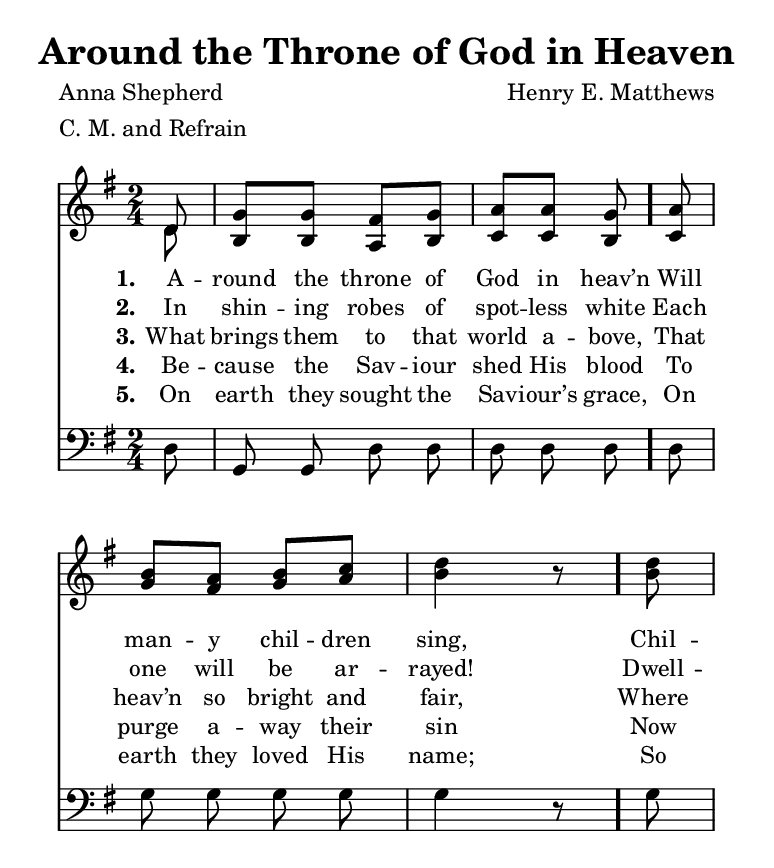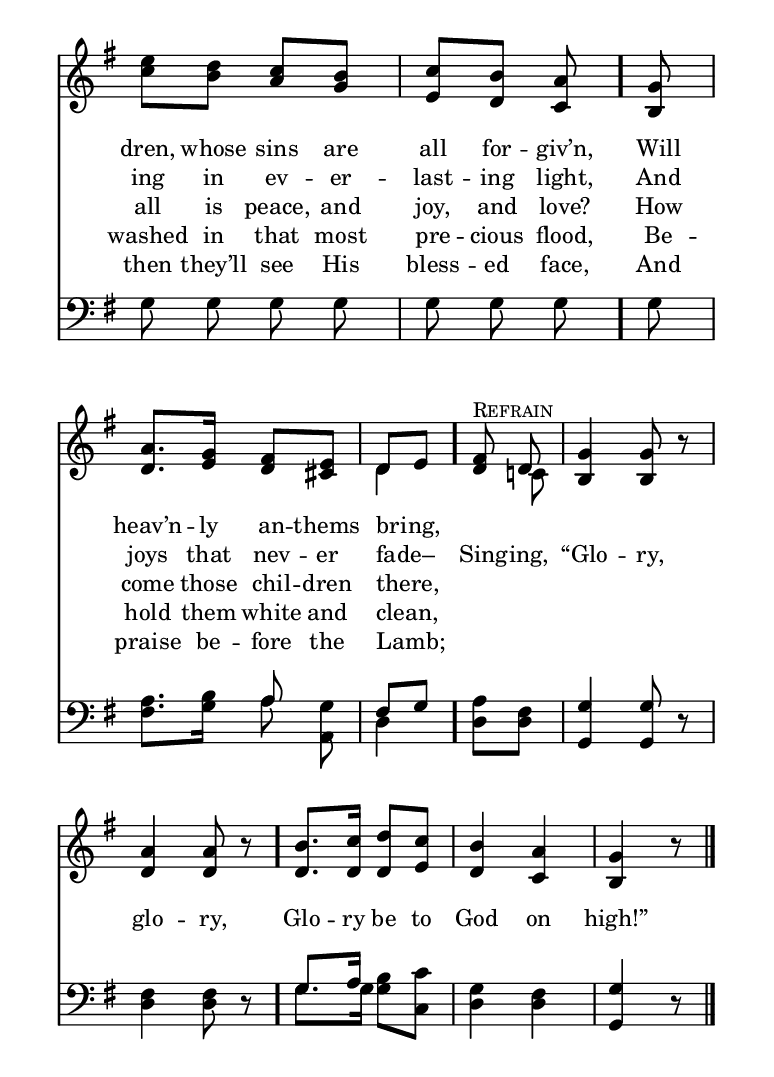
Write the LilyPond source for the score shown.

\include "common/global.ily"
\paper {
  \include "common/paper.ily"
  ragged-bottom = ##t
}

\header{
  hymnnumber = "294"
  title = "Around the Throne of God in Heaven"
  tunename = ""
  meter = "C. M. and Refrain"
  poet = "Anna Shepherd"
  composer = "Henry E. Matthews"
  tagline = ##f
}

global = {
  \include "common/overrides.ily"
  \override Staff.TimeSignature.style = #'numbered
  \time 2/4
  \override Score.MetronomeMark.transparent = ##t % hide all fermata changes too
  \tempo 8=130
  \key g \major
  \partial 8
  \autoBeamOff
}

notesSoprano = {
\global
\relative c' {

  d8 | g g fis g | a a g
  a8 | b a b c | d4 r8
  d8 | e d c b | c b a
  g8 | a8. g16 fis8 e | d8[ e]

  << s^\markup { \small \caps "Refrain" }
  { fis8 d | g4 g8 r | a4 a8 r } >>
  b8. c16 d8 c | b4 a | g r8

  \bar "|."

}
}

notesAlto = {
\global
\relative e' {

  d8 | b b a b | c c b
  c8 | g' fis g a | b4 r8
  b8 | c b a g | e d c
  b8 | d8. e16 d8 cis8 | d4

  d8 c! | b4 b8 r | d4 d8 r
  d8. d16 d8 e | d4 c | b r8

}
}

notesTenor = {
\global
\relative a {

  r8 | r2 | r4. % TODO original has centered "whole-measure rest", instead of off-center half rest
  r8 | r2 | r4.
  r8 | r2 | r4.
  r8 | a8. b16 a8 g | fis8[ g]

  a8 fis | g4 g8 r | fis4 fis8 r
  g8. a16 b8 c | g4 fis | g4 r8

}
}

notesBass = {
\global
\relative f {

  d8 | g, g d' d | d d d
  d8 | g g g g | g4 r8
  g8 | g g g g | g g g
  g8 | fis8. g16 a8 a, | d4

  d8 d | g,4 g8 r | d'4 d8 r
  g8. g16 g8 c, | d4 d | g,4 r8

}
}

Refrain = \lyricmode {

Sing -- ing, “Glo -- ry, glo -- ry, \bar "."
Glo -- ry be to God on high!” \bar "."

}

wordsA = \lyricmode {
\set stanza = "1."

A -- round the throne of God in heav’n \bar "."
Will man -- y chil -- dren sing, \bar "."
Chil -- dren, whose sins are all for -- giv’n, \bar "."
Will heav’n -- ly an -- thems bring, \bar "."

}

wordsB = \lyricmode {
\set stanza = "2."

In shin -- ing robes of spot -- less white
Each one will be ar -- rayed!
Dwell -- ing in ev -- er -- last -- ing light,
And joys that nev -- er fade–

\Refrain

}

wordsC = \lyricmode {
\set stanza = "3."

What brings them to that world a -- bove,
That heav’n so bright and fair,
Where all is peace, and joy, and love?
How come those chil -- dren there,

}

wordsD = \lyricmode {
\set stanza = "4."

Be -- cause the Sav -- iour shed His blood
To purge a -- way their sin
Now washed in that most pre -- cious flood,
Be -- hold them white and clean,

}

wordsE = \lyricmode {
\set stanza = "5."

On earth they sought the Sav -- iour’s grace,
On earth they loved His name;
So then they’ll see His bless -- ed face,
And praise be -- fore the Lamb;

}

\score {
  \context ChoirStaff <<
    \context Staff = upper <<
      \set ChoirStaff.systemStartDelimiter = #'SystemStartBar
      \set ChoirStaff.printPartCombineTexts = ##f
      \partcombine #'(2 . 9) \notesSoprano \notesAlto
      \context NullVoice = sopranos { \voiceOne << \notesSoprano >> }
      \context NullVoice = altos { \voiceTwo << \notesAlto >> }
      \context Lyrics = one   \lyricsto sopranos \wordsA
      \context Lyrics = two   \lyricsto sopranos \wordsB
      \context Lyrics = three \lyricsto sopranos \wordsC
      \context Lyrics = four  \lyricsto sopranos \wordsD
      \context Lyrics = five  \lyricsto sopranos \wordsE
    >>
    \context Staff = men <<
      \clef bass
      \set ChoirStaff.printPartCombineTexts = ##f
      \partcombine #'(2 . 9) \notesTenor \notesBass
      \context NullVoice = tenors { \voiceOne << \notesTenor >> }
      \context NullVoice = basses { \voiceTwo << \notesBass >> }
    >>
  >>
  \layout {
    \include "common/layout.ily"
  }
  \midi{
    \include "common/midi.ily"
  }
}

\version "2.19.49"  % necessary for upgrading to future LilyPond versions.

% vi:set et ts=2 sw=2 ai nocindent syntax=lilypond:
